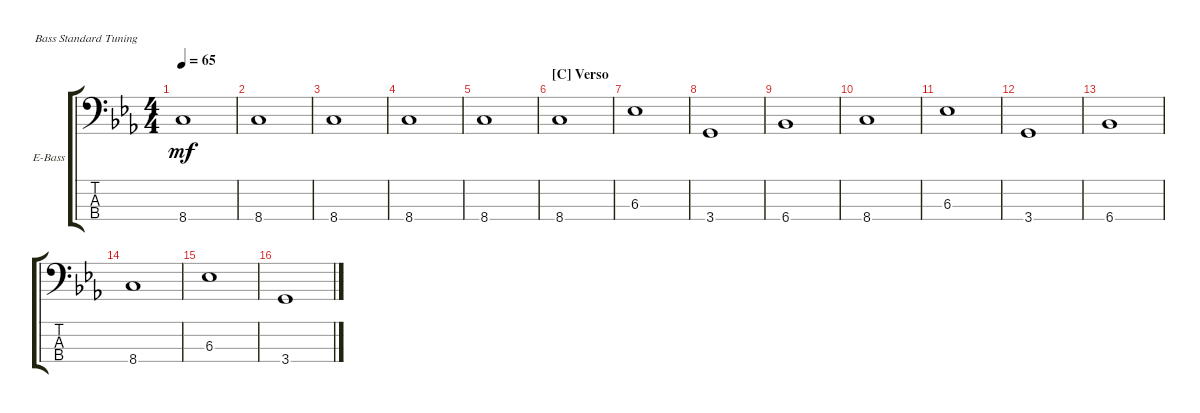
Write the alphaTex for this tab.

\defaultSystemsLayout 4
\bracketExtendMode groupsimilarinstruments
\firstSystemTrackNameOrientation horizontal
\otherSystemsTrackNameOrientation horizontal
\track ("Bass" "E-Bass") {multiBarRest instrument electricbassfinger}
\staff {score tabs}
\tuning (G2 D2 A1 E1)
\ts (4 4)
\tempo 65
\clef f4
\ks cminor
8.4.1{dy mf} |
8.4.1 |
8.4.1 |
8.4.1 |
8.4.1 |
\section ("C" "Verso")
8.4.1 |
6.3.1 |
3.4.1 |
6.4.1 |
8.4.1 |
6.3.1 |
3.4.1 |
6.4.1 |
8.4.1 |
6.3.1 |
3.4.1
